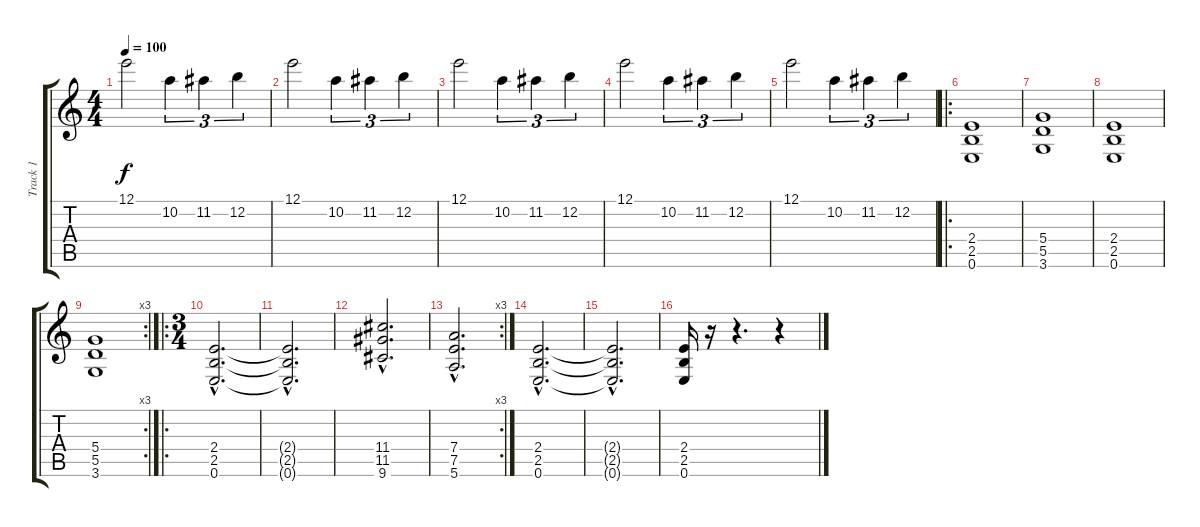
\track ("Track 1" "Track 1") {instrument distortionguitar}
\staff {score tabs}
\tuning (E4 B3 G3 D3 A2 E2) {hide}
\ts (4 4)
\tempo 100
\clef g2
\ks c
12.1.2{dy f} 10.2.4{tu (3 2)} 11.2.4{tu (3 2)} 12.2.4{tu (3 2)} |
12.1.2 10.2.4{tu (3 2)} 11.2.4{tu (3 2)} 12.2.4{tu (3 2)} |
12.1.2 10.2.4{tu (3 2)} 11.2.4{tu (3 2)} 12.2.4{tu (3 2)} |
12.1.2 10.2.4{tu (3 2)} 11.2.4{tu (3 2)} 12.2.4{tu (3 2)} |
12.1.2 10.2.4{tu (3 2)} 11.2.4{tu (3 2)} 12.2.4{tu (3 2)} |
\ro
(2.4 2.5 0.6).1 |
(5.4 5.5 3.6).1 |
(2.4 2.5 0.6).1 |
\rc 3
(5.4 5.5 3.6).1 |
\ro
\ts (3 4)
(2.4{hac} 2.5{hac} 0.6{hac}).2{d} |
(2.4{hac t} 2.5{hac t} 0.6{hac t}).2{d} |
(11.4{hac} 11.5{hac} 9.6{hac}).2{d} |
\rc 3
(7.4{hac} 7.5{hac} 5.6{hac}).2{d} |
(2.4{hac} 2.5{hac} 0.6{hac}).2{d} |
(2.4{hac t} 2.5{hac t} 0.6{hac t}).2{d} |
(2.4 2.5 0.6).16 r.16 r.4{d} r.4
